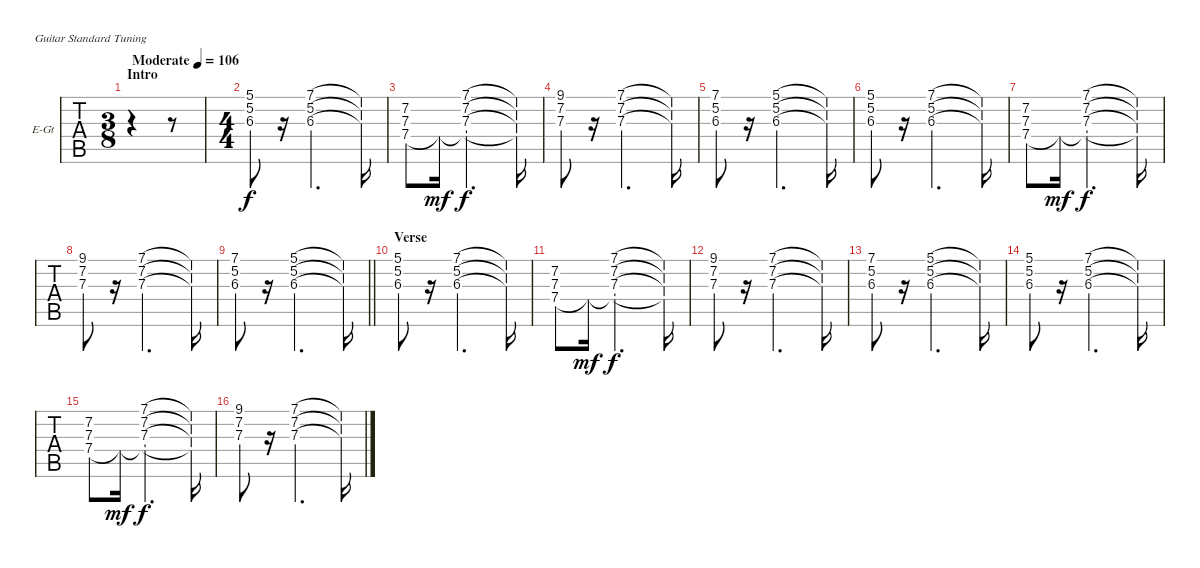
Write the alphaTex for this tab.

\bracketExtendMode groupsimilarinstruments
\firstSystemTrackNameOrientation horizontal
\otherSystemsTrackNameOrientation horizontal
\track ("Albert" "E-Gt") {instrument electricguitarjazz}
\staff {tabs}
\tuning (E4 B3 G3 D3 A2 E2)
\ts (3 8)
\beaming (8 3)
\section ("" "Intro")
\tempo (106 "Moderate")
\clef g2
\ks c
r.4{dy f instrument electricguitarjazz} r.8 |
\ts (4 4)
\beaming (8 2 2 2 2)
(5.1 5.2 6.3).8 r.16 (7.1 5.2 6.3).2{d} (7.1{t} 5.2{t} 6.3{t}).16 |
(7.2 7.3 7.4).8 7.4{t}.16{dy mf} (7.1 7.2 7.3 7.4{t}).2{d dy f} (7.1{t} 7.2{t} 7.3{t} 7.4{t}).16 |
(9.1 7.2 7.3).8 r.16 (7.1 7.2 7.3).2{d} (7.1{t} 7.2{t} 7.3{t}).16 |
(7.1 5.2 6.3).8 r.16 (5.1 5.2 6.3).2{d} (5.1{t} 5.2{t} 6.3{t}).16 |
(5.1 5.2 6.3).8 r.16 (7.1 5.2 6.3).2{d} (7.1{t} 5.2{t} 6.3{t}).16 |
(7.2 7.3 7.4).8 7.4{t}.16{dy mf} (7.1 7.2 7.3 7.4{t}).2{d dy f} (7.1{t} 7.2{t} 7.3{t} 7.4{t}).16 |
(9.1 7.2 7.3).8 r.16 (7.1 7.2 7.3).2{d} (7.1{t} 7.2{t} 7.3{t}).16 |
\barLineRight lightlight
(7.1 5.2 6.3).8 r.16 (5.1 5.2 6.3).2{d} (5.1{t} 5.2{t} 6.3{t}).16 |
\section ("" "Verse")
(5.1 5.2 6.3).8 r.16 (7.1 5.2 6.3).2{d} (7.1{t} 5.2{t} 6.3{t}).16 |
(7.2 7.3 7.4).8 7.4{t}.16{dy mf} (7.1 7.2 7.3 7.4{t}).2{d dy f} (7.1{t} 7.2{t} 7.3{t} 7.4{t}).16 |
(9.1 7.2 7.3).8 r.16 (7.1 7.2 7.3).2{d} (7.1{t} 7.2{t} 7.3{t}).16 |
(7.1 5.2 6.3).8 r.16 (5.1 5.2 6.3).2{d} (5.1{t} 5.2{t} 6.3{t}).16 |
(5.1 5.2 6.3).8 r.16 (7.1 5.2 6.3).2{d} (7.1{t} 5.2{t} 6.3{t}).16 |
(7.2 7.3 7.4).8 7.4{t}.16{dy mf} (7.1 7.2 7.3 7.4{t}).2{d dy f} (7.1{t} 7.2{t} 7.3{t} 7.4{t}).16 |
(9.1 7.2 7.3).8 r.16 (7.1 7.2 7.3).2{d} (7.1{t} 7.2{t} 7.3{t}).16
